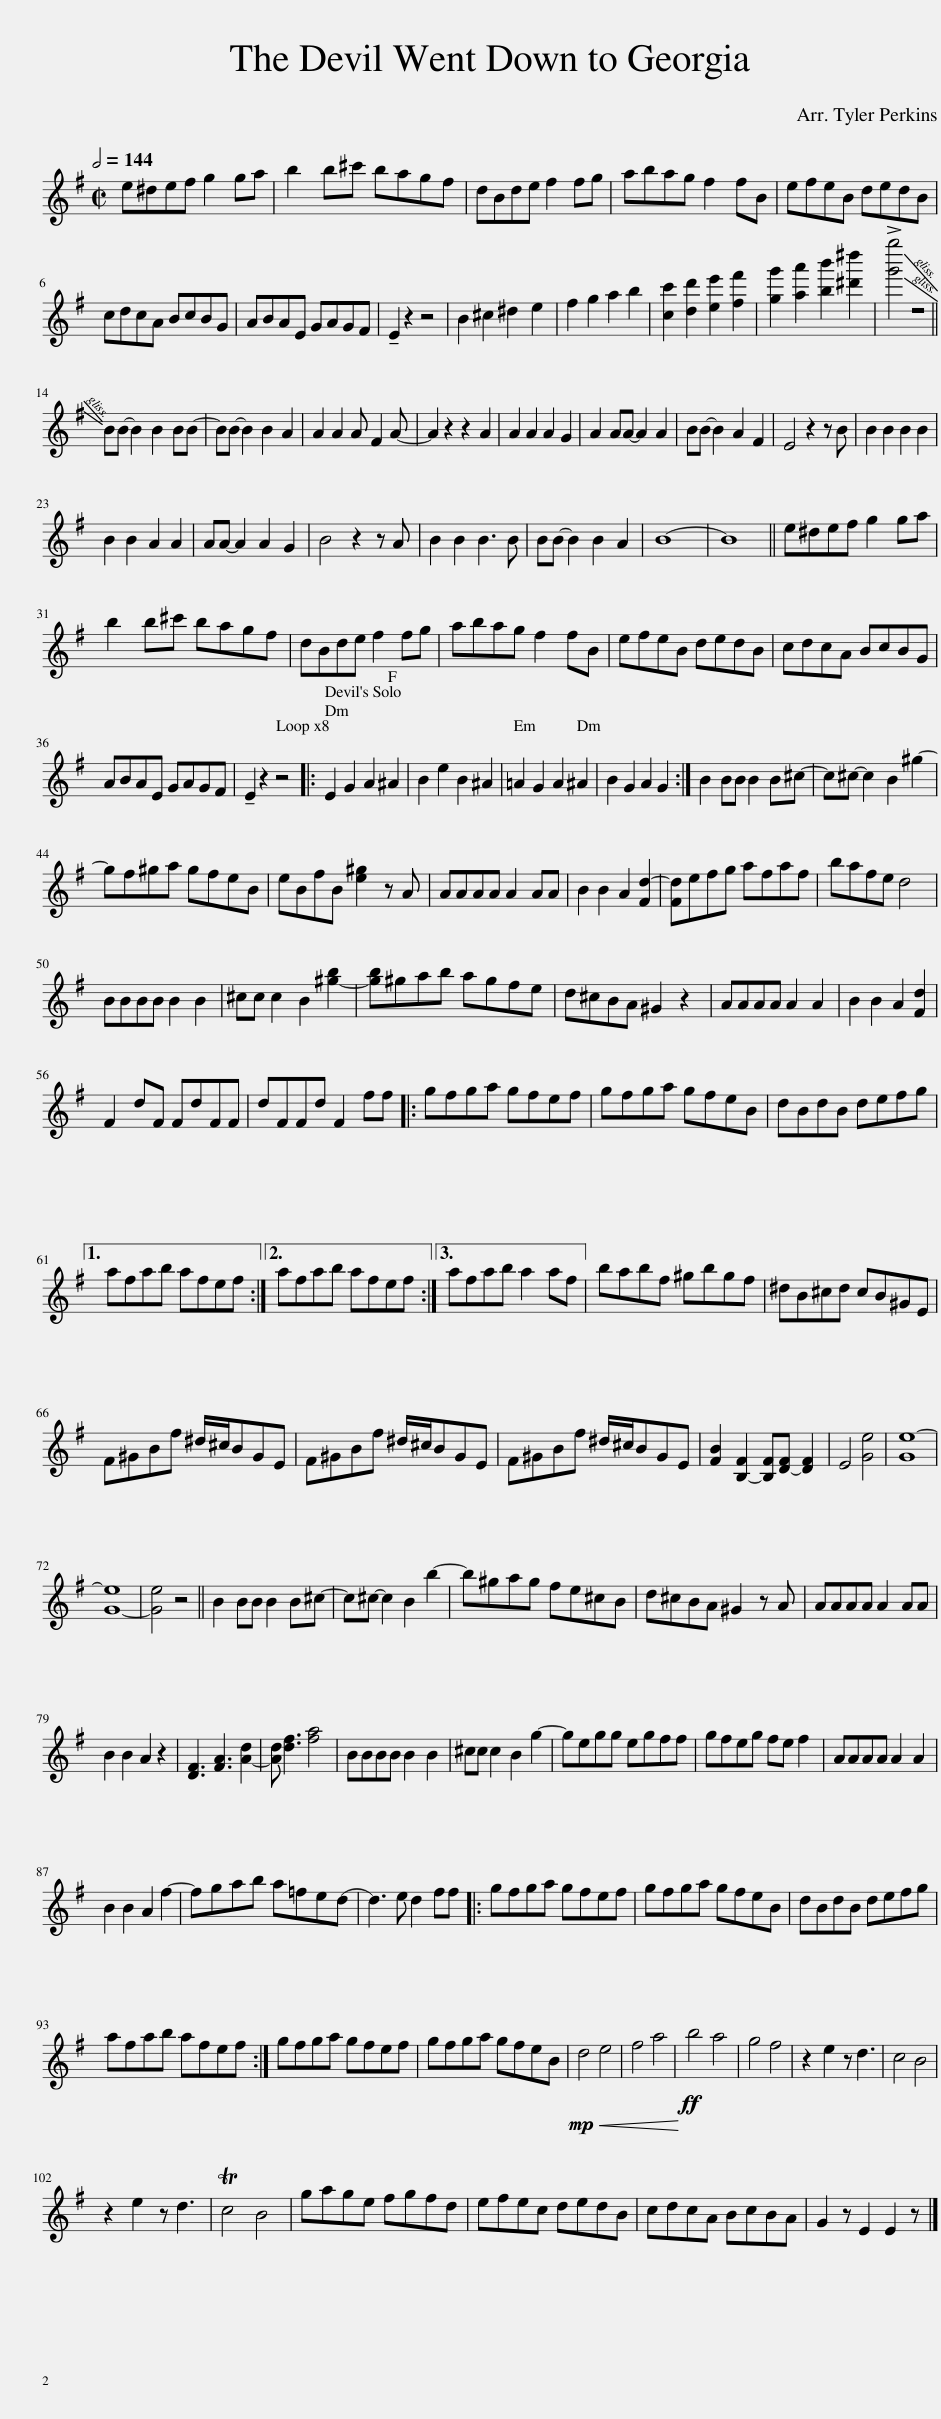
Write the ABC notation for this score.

X:1
L:1/8
Q:1/2=144
M:2/2
I:linebreak $
K:none
V:1 treble transpose=-14
V:1
[K:G] e^def g2 ga | b2 b^c' bagf | dBde f2 fg | abag f2 fB | efeB dedB |$ %5
 cdcA BcBG | ABAE GAGF | !tenuto!E2 z2 z4 | B2 ^c2 ^d2 e2 | f2 g2 a2 b2 | %10
 [cc']2 [dd']2 [ee']2 [ff']2 | [gg']2 [aa']2 [bb']2 [^d'^d'']2 | !-(!!>![g'g'']4 z4 ||$ !-)!BB- B2 B2 BB- | BB- B2 B2 A2 | %15
 A2 A2 A F2 A- | A2 z2 z2 A2 | A2 A2 A2 G2 | A2 AA- A2 A2 | BB- B2 A2 F2 | %20
 E4 z2 z B | B2 B2 B2 B2 |$ B2 B2 A2 A2 | AA- A2 A2 G2 | B4 z2 z A | %25
 B2 B2 B3 B | BB- B2 B2 A2 | B8- | B8 || e^def g2 ga |$ %30
 b2 b^c' bagf | dBde f2 fg | abag f2 fB | efeB dedB | cdcA BcBG |$ %35
 ABAE GAGF | !tenuto!E2 z2 z4 |: E2 G2 A2 ^A2 | B2 e2 B2 ^A2 | =A2 G2 A2 ^A2 | %40
 B2 G2 A2 G2 :| B2 BB B2 B^c- | c^c- c2 B2 ^g2- |$ gf^ga gfeB | eBfB [e^g]2 z A | %45
 AAAA A2 AA | B2 B2 A2 [Fd-]2 | [Fd]efg afaf | bafe d4 |$ BBBB B2 B2 | %50
 ^cc c2 B2 [^g-b]2 | [gb]^gab agfe | d^cBA ^G2 z2 | AAAA A2 A2 | B2 B2 A2 [Fd]2 |$ %55
 F2 dF FdFF | dFFd F2 ff |: gfga gfef | gfga gfeB | dBdB defg |1$ %60
 afab afef :|2 afab afef :|3 afab a2 af || babf ^gbgf | ^dB^cd cB^GE |$ %65
 F^GBf ^d/^c/BGE | F^GBf ^d/^c/BGE | F^GBf ^d/^c/BGE | [FB]2 [B,-F]2 [B,F][D-F] [DF]2 | E4 [Ge]4 | %70
 [Ge-]8 |$ [G-e]8 | [Ge]4 z4 || B2 BB B2 B^c- | c^c- c2 B2 b2- | %75
 b^gag fe^cB | d^cBA ^G2 z A | AAAA A2 AA |$ B2 B2 A2 z2 | [DF]3 [FA]3 [A-d]2 | %80
 [Ad] [df]3 [fa]4 | BBBB B2 B2 | ^cc c2 B2 g2- | gegg egff | gfeg fe f2 | %85
 AAAA A2 A2 |$ B2 B2 A2 f2- | fgab a=fe(d | d3) e d2 ff |: gfga gfef | %90
 gfga gfeB | dBdB defg |$ afab afef :| gfga gfef | gfga gfeB | %95
!mp! d4!<(! e4!<)! | f4 a4 |!ff! b4 a4 | g4 f4 | z2 e2 z d3 | %100
 c4 B4 |$ z2 e2 z d3 | Tc4 B4 | gage fgfd | efec dedB | %105
 cdcA BcBA | G2 z E2 E2 z |] %107
